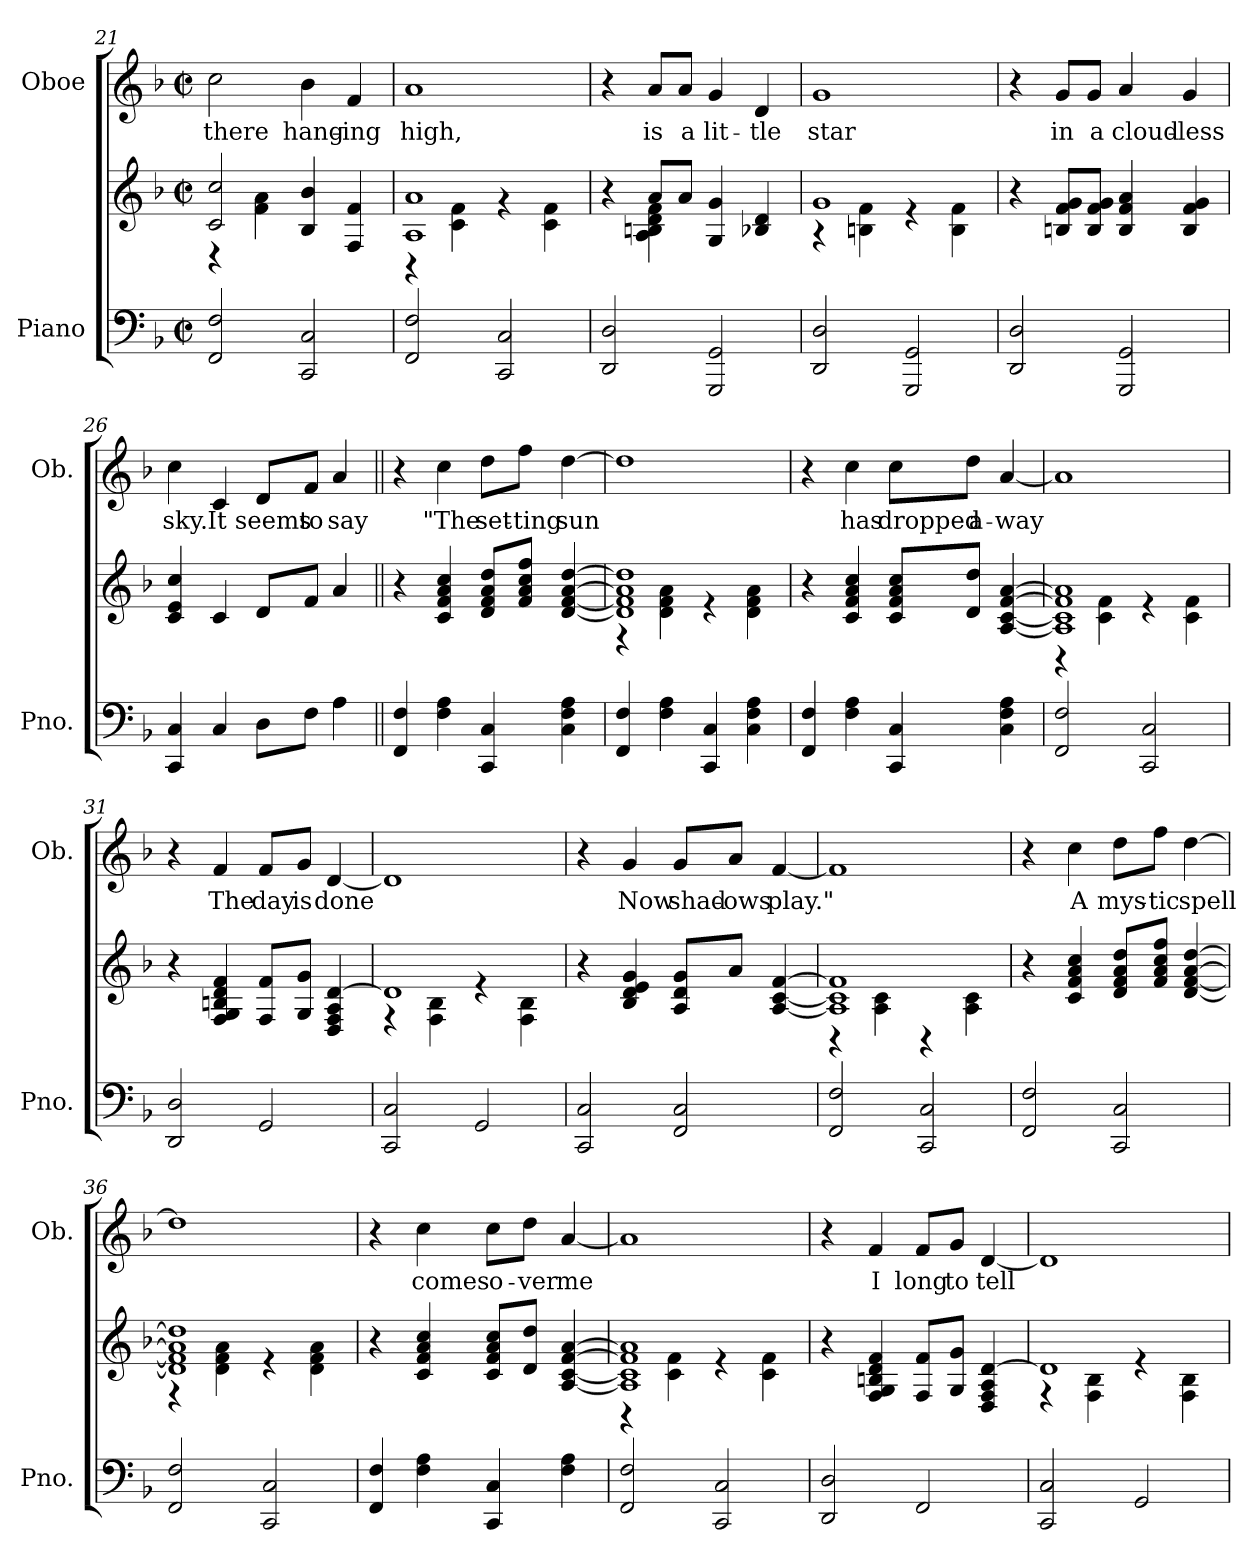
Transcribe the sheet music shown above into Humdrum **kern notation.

**kern	**kern	**kern	**text
*part2	*part2	*part1	*part1
*staff3	*staff2	*staff1	*staff1
*I"Piano	*	*I"Oboe	*
*I'Pno.	*	*I'Ob.	*
*clefF4	*clefG2	*clefG2	*
*k[b-]	*k[b-]	*k[b-]	*
*M2/2	*M2/2	*M2/2	*
*met(c|)	*met(c|)	*met(c|)	*
=21	=21	=21	=21
*	*^	*	*
!	!	!	!	!LO:LY:b
2FF/ 2F/	2c/ 2cc/	4r	2cc\	there
.	.	4f\ 4a\	.	.
!	!	!	!	!LO:LY:b
2CC/ 2C/	4B-/ 4b-/	2ryy	4b-\	hang-
!	!	!	!	!LO:LY:b
.	4F/ 4f/	.	4f/	-ing
=22	=22	=22	=22	=22
!	!	!	!	!LO:LY:b
2FF/ 2F/	1A 1a	4r	1a	high,
.	.	4c\ 4f\	.	.
2CC/ 2C/	.	4rg	.	.
.	.	4c\ 4f\	.	.
=23	=23	=23	=23	=23
2DD/ 2D/	4r	4ryy	4r	.
!	!	!	!	!LO:LY:b
.	8a/L	4A\ 4Bn\ 4d\ 4f\	8a/L	is
!	!	!	!	!LO:LY:b
.	8a/J	.	8a/J	a
!	!	!	!	!LO:LY:b
2GGG/ 2GG/	4G/ 4g/	2ryy	4g/	lit-
!	!	!	!	!LO:LY:b
.	4B-X/ 4d/	.	4d/	-tle
=24	=24	=24	=24	=24
!	!	!	!	!LO:LY:b
2DD/ 2D/	1g	4r	1g	star
.	.	4Bn\ 4f\	.	.
2GGG/ 2GG/	.	4re	.	.
.	.	4B\ 4f\	.	.
*	*v	*v	*	*
!!LO:LB:g=z
=25	=25	=25	=25
2DD/ 2D/	4r	4r	.
!	!	!	!LO:LY:b
.	8Bn/ 8f/ 8g/L	8g/L	in
!	!	!	!LO:LY:b
.	8B/ 8f/ 8g/J	8g/J	a
!	!	!	!LO:LY:b
2GGG/ 2GG/	4B/ 4f/ 4a/	4a/	cloud-
!	!	!	!LO:LY:b
.	4B/ 4f/ 4g/	4g/	-less
=26	=26	=26	=26
!	!	!	!LO:LY:b
4CC/ 4C/	4c/ 4e/ 4cc/	4cc\	sky.
!	!	!	!LO:LY:b
4C/	4c/	4c/	It
!	!	!	!LO:LY:b
8D\L	8d/L	8d/L	seems
!	!	!	!LO:LY:b
8F\J	8f/J	8f/J	to
!	!	!	!LO:LY:b
4A\	4a/	4a/	say
=27||	=27||	=27||	=27||
4FF/ 4F/	4r	4r	.
!	!	!	!LO:LY:b
4F\ 4A\	4c/ 4f/ 4a/ 4cc/	4cc\	"The
!	!	!	!LO:LY:b
4CC/ 4C/	8d/ 8f/ 8a/ 8dd/L	8dd\L	set-
!	!	!	!LO:LY:b
.	8f/ 8a/ 8cc/ 8ff/J	8ff\J	-ting
!	!	!	!LO:LY:b
4C\ 4F\ 4A\	[4d/ [4f/ [4a/ [4dd/	[4dd\	sun
=28	=28	=28	=28
*	*^	*	*
4FF/ 4F/	1d] 1f] 1a] 1dd]	4r	1dd]	.
4F\ 4A\	.	4d\ 4f\ 4a\	.	.
4CC/ 4C/	.	4re	.	.
4C\ 4F\ 4A\	.	4d\ 4f\ 4a\	.	.
*	*v	*v	*	*
=29	=29	=29	=29
4FF/ 4F/	4r	4r	.
!	!	!	!LO:LY:b
4F\ 4A\	4c/ 4f/ 4a/ 4cc/	4cc\	has
!	!	!	!LO:LY:b
4CC/ 4C/	8c/ 8f/ 8a/ 8cc/L	8cc\L	dropped
!	!	!	!LO:LY:b
.	8d/ 8dd/J	8dd\J	a-
!	!	!	!LO:LY:b
4C\ 4F\ 4A\	[4A/ [4c/ [4f/ [4a/	[4a/	-way
!!LO:LB:g=z
=30	=30	=30	=30
*	*^	*	*
2FF/ 2F/	1A] 1c] 1f] 1a]	4r	1a]	.
.	.	4c\ 4f\	.	.
2CC/ 2C/	.	4re	.	.
.	.	4c\ 4f\	.	.
*	*v	*v	*	*
=31	=31	=31	=31
2DD/ 2D/	4r	4r	.
!	!	!	!LO:LY:b
.	4F/ 4G/ 4Bn/ 4d/ 4f/	4f/	The
!	!	!	!LO:LY:b
2GG/	8F/ 8f/L	8f/L	day
!	!	!	!LO:LY:b
.	8G/ 8g/J	8g/J	is
!	!	!	!LO:LY:b
.	4D/ 4F/ 4A/ [4d/	[4d/	done
=32	=32	=32	=32
*	*^	*	*
2CC/ 2C/	1d]	4r	1d]	.
.	.	4F\ 4B-\	.	.
2GG/	.	4re	.	.
.	.	4F\ 4B-\	.	.
*	*v	*v	*	*
=33	=33	=33	=33
2CC/ 2C/	4r	4r	.
!	!	!	!LO:LY:b
.	4B-/ 4d/ 4e/ 4g/	4g/	Now
!	!	!	!LO:LY:b
2FF/ 2C/	8A/ 8d/ 8g/L	8g/L	shad-
!	!	!	!LO:LY:b
.	8a/J	8a/J	-ows
!	!	!	!LO:LY:b
.	[4A/ [4c/ [4f/	[4f/	play."
=34	=34	=34	=34
*	*^	*	*
2FF/ 2F/	1A] 1c] 1f]	4r	1f]	.
.	.	4A\ 4c\	.	.
2CC/ 2C/	.	4r	.	.
.	.	4A\ 4c\	.	.
*	*v	*v	*	*
!!LO:LB:g=z
=35	=35	=35	=35
2FF/ 2F/	4r	4r	.
!	!	!	!LO:LY:b
.	4c/ 4f/ 4a/ 4cc/	4cc\	A
!	!	!	!LO:LY:b
2CC/ 2C/	8d/ 8f/ 8a/ 8dd/L	8dd\L	mys-
!	!	!	!LO:LY:b
.	8f/ 8a/ 8cc/ 8ff/J	8ff\J	-tic
!	!	!	!LO:LY:b
.	[4d/ [4f/ [4a/ [4dd/	[4dd\	spell
=36	=36	=36	=36
*	*^	*	*
2FF/ 2F/	1d] 1f] 1a] 1dd]	4r	1dd]	.
.	.	4d\ 4f\ 4a\	.	.
2CC/ 2C/	.	4re	.	.
.	.	4d\ 4f\ 4a\	.	.
*	*v	*v	*	*
=37	=37	=37	=37
4FF/ 4F/	4r	4r	.
!	!	!	!LO:LY:b
4F\ 4A\	4c/ 4f/ 4a/ 4cc/	4cc\	comes
!	!	!	!LO:LY:b
4CC/ 4C/	8c/ 8f/ 8a/ 8cc/L	8cc\L	o-
!	!	!	!LO:LY:b
.	8d/ 8dd/J	8dd\J	-ver
!	!	!	!LO:LY:b
4F\ 4A\	[4A/ [4c/ [4f/ [4a/	[4a/	me
=38	=38	=38	=38
*	*^	*	*
2FF/ 2F/	1A] 1c] 1f] 1a]	4r	1a]	.
.	.	4c\ 4f\	.	.
2CC/ 2C/	.	4re	.	.
.	.	4c\ 4f\	.	.
*	*v	*v	*	*
=39	=39	=39	=39
2DD/ 2D/	4r	4r	.
!	!	!	!LO:LY:b
.	4F/ 4G/ 4Bn/ 4d/ 4f/	4f/	I
!	!	!	!LO:LY:b
2FF/	8F/ 8f/L	8f/L	long
!	!	!	!LO:LY:b
.	8G/ 8g/J	8g/J	to
!	!	!	!LO:LY:b
.	4D/ 4F/ 4A/ [4d/	[4d/	tell
=40	=40	=40	=40
*	*^	*	*
2CC/ 2C/	1d]	4r	1d]	.
.	.	4F\ 4B-\	.	.
2GG/	.	4re	.	.
.	.	4F\ 4B-\	.	.
*	*v	*v	*	*
=	=	=	=
*-	*-	*-	*-
